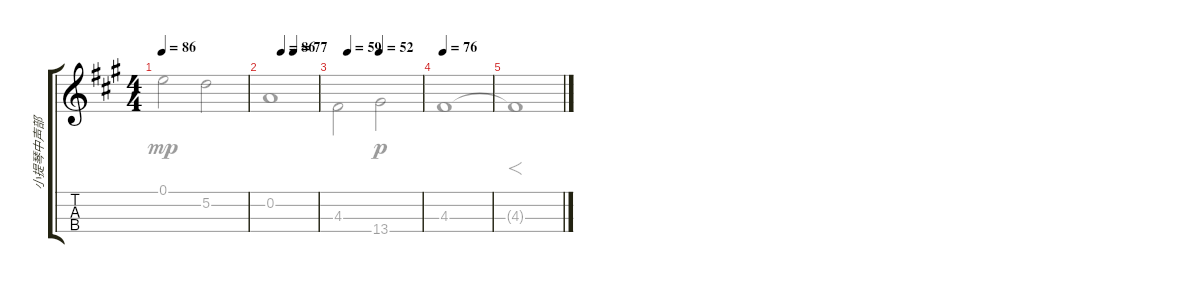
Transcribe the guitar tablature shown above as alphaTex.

\track ("小提琴中声部" "小提琴中声部") {instrument violin}
\staff {score tabs}
\tuning (E5 A4 D4 G3) {hide}
\voice
\ts (4 4)
\tempo 86
\clef g2
\ks a
|
\tempo (86 0.25)
\tempo (77 0.5)
|
\tempo (59 0.125)
\tempo (52 0.5)
|
\tempo 76
|
|
|
|
\voice
\clef g2
\ks a
0.1.2{dy mp} 5.2.2 |
0.2.1 |
4.3.2 13.4.2{dy p} |
4.3.1 |
4.3{t}.1{f} |
|
|
